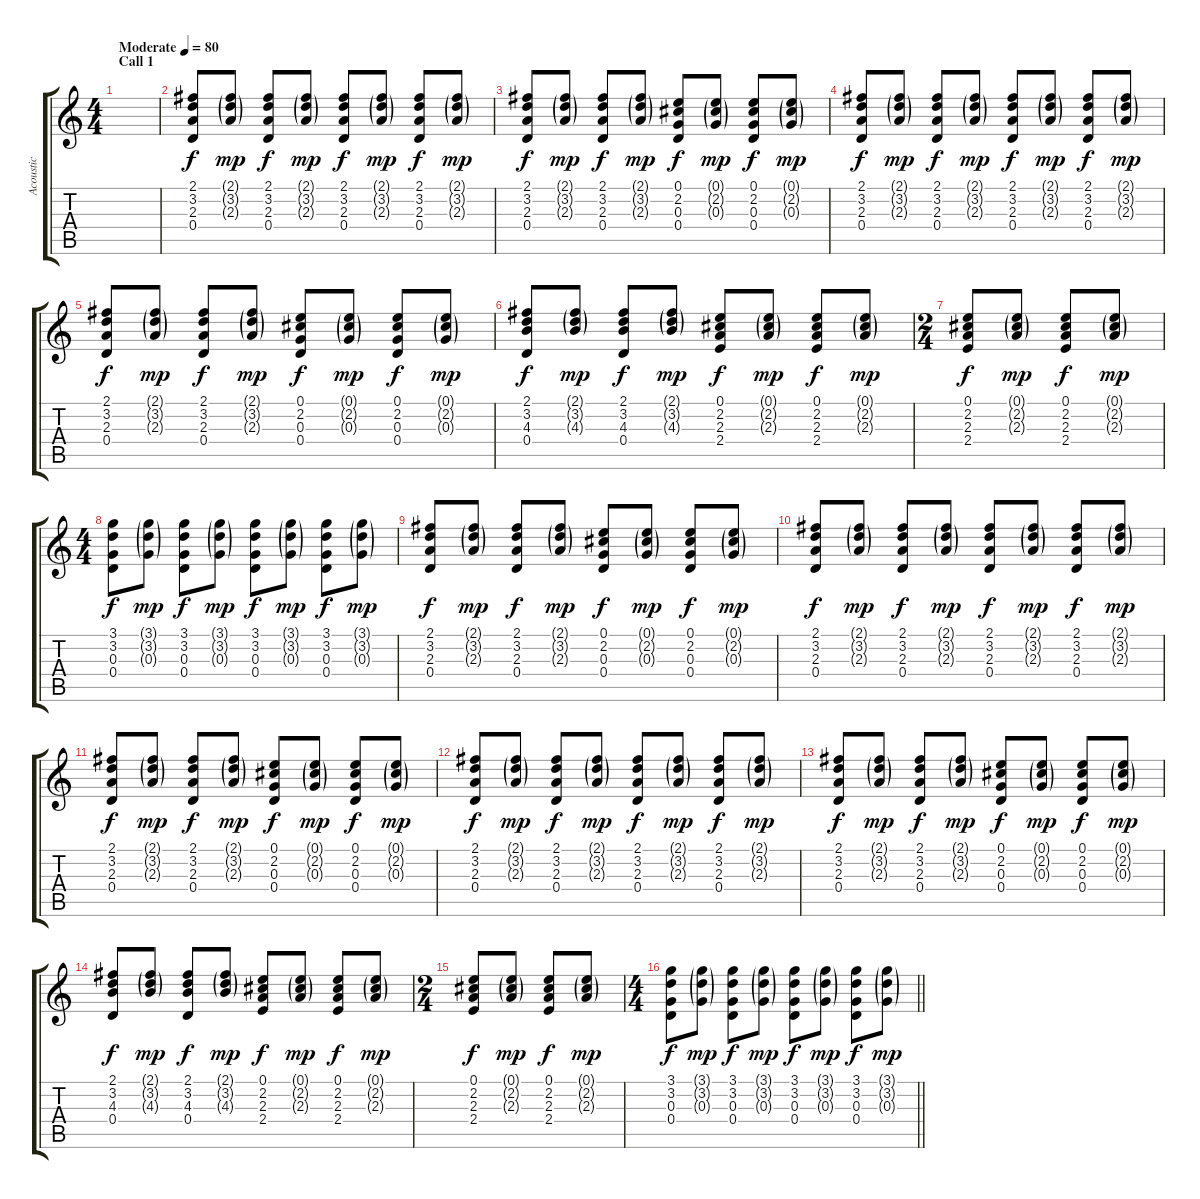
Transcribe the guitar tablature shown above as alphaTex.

\track ("Acoustic" "Acoustic") {instrument acousticguitarsteel}
\staff {score tabs}
\tuning (E4 B3 G3 D3 A2 E2) {hide}
\ts (4 4)
\section ("" "Call 1")
\tempo (80 "Moderate")
\clef g2
\ks c
|
(2.1 3.2 2.3 0.4).8 (2.1{g} 3.2{g} 2.3{g}).8{dy mp} (2.1 3.2 2.3 0.4).8{dy f} (2.1{g} 3.2{g} 2.3{g}).8{dy mp} (2.1 3.2 2.3 0.4).8{dy f} (2.1{g} 3.2{g} 2.3{g}).8{dy mp} (2.1 3.2 2.3 0.4).8{dy f} (2.1{g} 3.2{g} 2.3{g}).8{dy mp} |
(2.1 3.2 2.3 0.4).8{dy f} (2.1{g} 3.2{g} 2.3{g}).8{dy mp} (2.1 3.2 2.3 0.4).8{dy f} (2.1{g} 3.2{g} 2.3{g}).8{dy mp} (0.1 2.2 0.3 0.4).8{dy f} (0.1{g} 2.2{g} 0.3{g}).8{dy mp} (0.1 2.2 0.3 0.4).8{dy f} (0.1{g} 2.2{g} 0.3{g}).8{dy mp} |
(2.1 3.2 2.3 0.4).8{dy f} (2.1{g} 3.2{g} 2.3{g}).8{dy mp} (2.1 3.2 2.3 0.4).8{dy f} (2.1{g} 3.2{g} 2.3{g}).8{dy mp} (2.1 3.2 2.3 0.4).8{dy f} (2.1{g} 3.2{g} 2.3{g}).8{dy mp} (2.1 3.2 2.3 0.4).8{dy f} (2.1{g} 3.2{g} 2.3{g}).8{dy mp} |
(2.1 3.2 2.3 0.4).8{dy f} (2.1{g} 3.2{g} 2.3{g}).8{dy mp} (2.1 3.2 2.3 0.4).8{dy f} (2.1{g} 3.2{g} 2.3{g}).8{dy mp} (0.1 2.2 0.3 0.4).8{dy f} (0.1{g} 2.2{g} 0.3{g}).8{dy mp} (0.1 2.2 0.3 0.4).8{dy f} (0.1{g} 2.2{g} 0.3{g}).8{dy mp} |
(2.1 3.2 4.3 0.4).8{dy f} (2.1{g} 3.2{g} 4.3{g}).8{dy mp} (2.1 3.2 4.3 0.4).8{dy f} (2.1{g} 3.2{g} 4.3{g}).8{dy mp} (0.1 2.2 2.3 2.4).8{dy f} (0.1{g} 2.2{g} 2.3{g}).8{dy mp} (0.1 2.2 2.3 2.4).8{dy f} (0.1{g} 2.2{g} 2.3{g}).8{dy mp} |
\ts (2 4)
(0.1 2.2 2.3 2.4).8{dy f} (0.1{g} 2.2{g} 2.3{g}).8{dy mp} (0.1 2.2 2.3 2.4).8{dy f} (0.1{g} 2.2{g} 2.3{g}).8{dy mp} |
\ts (4 4)
(3.1 3.2 0.3 0.4).8{dy f} (3.1{g} 3.2{g} 0.3{g}).8{dy mp} (3.1 3.2 0.3 0.4).8{dy f} (3.1{g} 3.2{g} 0.3{g}).8{dy mp} (3.1 3.2 0.3 0.4).8{dy f} (3.1{g} 3.2{g} 0.3{g}).8{dy mp} (3.1 3.2 0.3 0.4).8{dy f} (3.1{g} 3.2{g} 0.3{g}).8{dy mp} |
(2.1 3.2 2.3 0.4).8{dy f} (2.1{g} 3.2{g} 2.3{g}).8{dy mp} (2.1 3.2 2.3 0.4).8{dy f} (2.1{g} 3.2{g} 2.3{g}).8{dy mp} (0.1 2.2 0.3 0.4).8{dy f} (0.1{g} 2.2{g} 0.3{g}).8{dy mp} (0.1 2.2 0.3 0.4).8{dy f} (0.1{g} 2.2{g} 0.3{g}).8{dy mp} |
(2.1 3.2 2.3 0.4).8{dy f} (2.1{g} 3.2{g} 2.3{g}).8{dy mp} (2.1 3.2 2.3 0.4).8{dy f} (2.1{g} 3.2{g} 2.3{g}).8{dy mp} (2.1 3.2 2.3 0.4).8{dy f} (2.1{g} 3.2{g} 2.3{g}).8{dy mp} (2.1 3.2 2.3 0.4).8{dy f} (2.1{g} 3.2{g} 2.3{g}).8{dy mp} |
(2.1 3.2 2.3 0.4).8{dy f} (2.1{g} 3.2{g} 2.3{g}).8{dy mp} (2.1 3.2 2.3 0.4).8{dy f} (2.1{g} 3.2{g} 2.3{g}).8{dy mp} (0.1 2.2 0.3 0.4).8{dy f} (0.1{g} 2.2{g} 0.3{g}).8{dy mp} (0.1 2.2 0.3 0.4).8{dy f} (0.1{g} 2.2{g} 0.3{g}).8{dy mp} |
(2.1 3.2 2.3 0.4).8{dy f} (2.1{g} 3.2{g} 2.3{g}).8{dy mp} (2.1 3.2 2.3 0.4).8{dy f} (2.1{g} 3.2{g} 2.3{g}).8{dy mp} (2.1 3.2 2.3 0.4).8{dy f} (2.1{g} 3.2{g} 2.3{g}).8{dy mp} (2.1 3.2 2.3 0.4).8{dy f} (2.1{g} 3.2{g} 2.3{g}).8{dy mp} |
(2.1 3.2 2.3 0.4).8{dy f} (2.1{g} 3.2{g} 2.3{g}).8{dy mp} (2.1 3.2 2.3 0.4).8{dy f} (2.1{g} 3.2{g} 2.3{g}).8{dy mp} (0.1 2.2 0.3 0.4).8{dy f} (0.1{g} 2.2{g} 0.3{g}).8{dy mp} (0.1 2.2 0.3 0.4).8{dy f} (0.1{g} 2.2{g} 0.3{g}).8{dy mp} |
(2.1 3.2 4.3 0.4).8{dy f} (2.1{g} 3.2{g} 4.3{g}).8{dy mp} (2.1 3.2 4.3 0.4).8{dy f} (2.1{g} 3.2{g} 4.3{g}).8{dy mp} (0.1 2.2 2.3 2.4).8{dy f} (0.1{g} 2.2{g} 2.3{g}).8{dy mp} (0.1 2.2 2.3 2.4).8{dy f} (0.1{g} 2.2{g} 2.3{g}).8{dy mp} |
\ts (2 4)
(0.1 2.2 2.3 2.4).8{dy f} (0.1{g} 2.2{g} 2.3{g}).8{dy mp} (0.1 2.2 2.3 2.4).8{dy f} (0.1{g} 2.2{g} 2.3{g}).8{dy mp} |
\ts (4 4)
\barLineRight lightlight
(3.1 3.2 0.3 0.4).8{dy f} (3.1{g} 3.2{g} 0.3{g}).8{dy mp} (3.1 3.2 0.3 0.4).8{dy f} (3.1{g} 3.2{g} 0.3{g}).8{dy mp} (3.1 3.2 0.3 0.4).8{dy f} (3.1{g} 3.2{g} 0.3{g}).8{dy mp} (3.1 3.2 0.3 0.4).8{dy f} (3.1{g} 3.2{g} 0.3{g}).8{dy mp}
